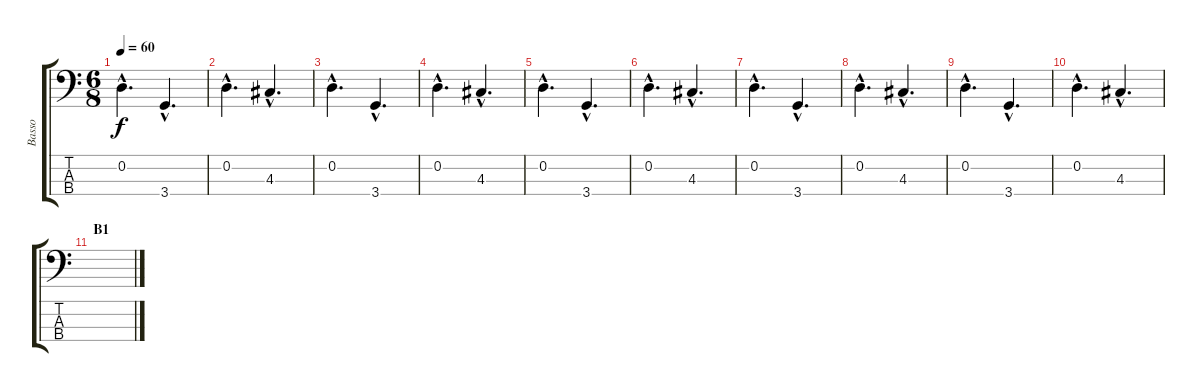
\track ("Basso" "Basso") {instrument acousticbass}
\staff {score tabs}
\tuning (G2 D2 A1 E1) {hide}
\ts (6 8)
\tempo 60
\clef f4
\ks c
0.2{hac}.4{d dy f} 3.4{hac}.4{d} |
0.2{hac}.4{d} 4.3{hac}.4{d} |
0.2{hac}.4{d} 3.4{hac}.4{d} |
0.2{hac}.4{d} 4.3{hac}.4{d} |
0.2{hac}.4{d} 3.4{hac}.4{d} |
0.2{hac}.4{d} 4.3{hac}.4{d} |
0.2{hac}.4{d} 3.4{hac}.4{d} |
0.2{hac}.4{d} 4.3{hac}.4{d} |
0.2{hac}.4{d} 3.4{hac}.4{d} |
0.2{hac}.4{d} 4.3{hac}.4{d} |
\section ("" "B1")
